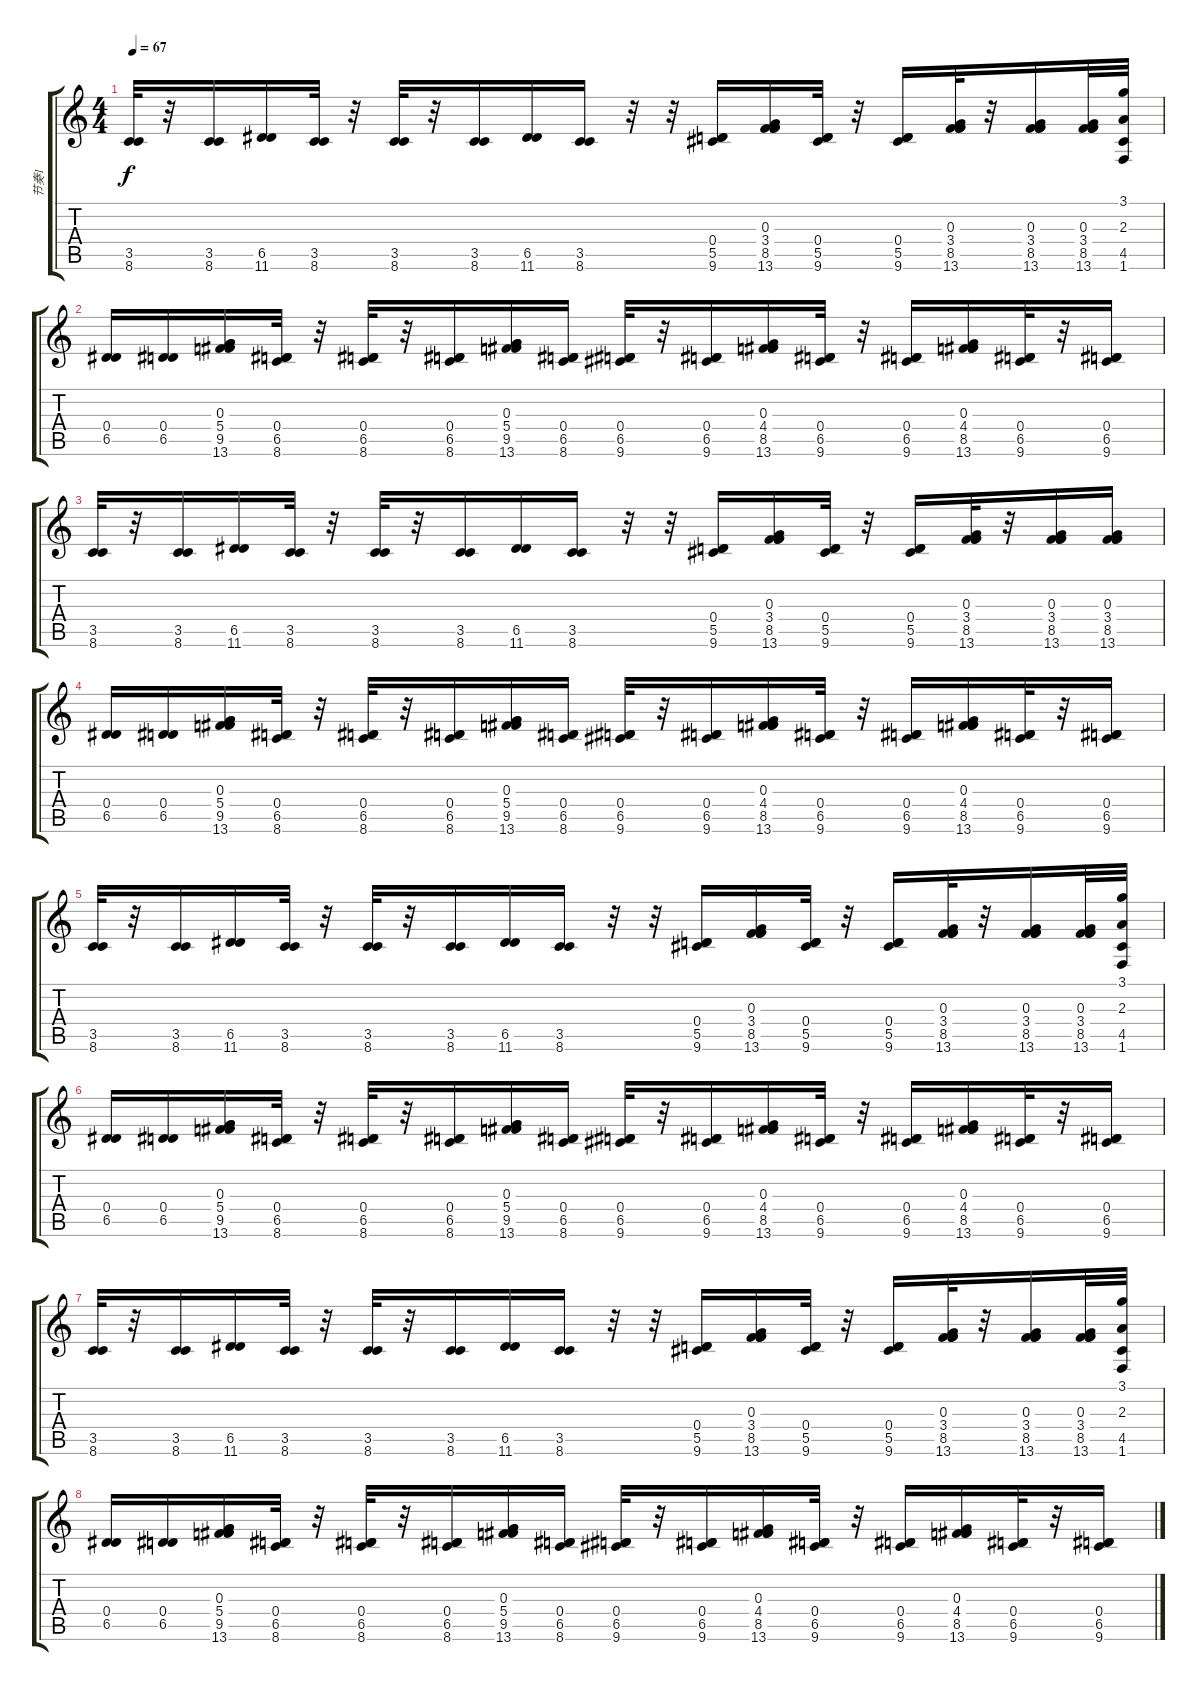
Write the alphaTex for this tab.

\track ("节奏1" "节奏1") {instrument acousticguitarsteel}
\staff {score tabs}
\tuning (E4 B3 G3 D3 A2 E2) {hide}
\ts (4 4)
\tempo 67
\clef g2
\ks c
(3.5 8.6).32{dy f} r.32 (3.5 8.6).16 (6.5 11.6).16 (3.5 8.6).32 r.32 (3.5 8.6).32 r.32 (3.5 8.6).16 (6.5 11.6).16 (3.5 8.6).16 r.32 r.32 (0.4 5.5 9.6).16 (0.3 3.4 8.5 13.6).16 (0.4 5.5 9.6).32 r.32 (0.4 5.5 9.6).16 (0.3 3.4 8.5 13.6).32 r.32 (0.3 3.4 8.5 13.6).16 (0.3 3.4 8.5 13.6).32 (3.1 2.3 4.5 1.6).32 |
(0.4 6.5).16 (0.4 6.5).16 (0.3 5.4 9.5 13.6).16 (0.4 6.5 8.6).32 r.32 (0.4 6.5 8.6).32 r.32 (0.4 6.5 8.6).16 (0.3 5.4 9.5 13.6).16 (0.4 6.5 8.6).16 (0.4 6.5 9.6).32 r.32 (0.4 6.5 9.6).16 (0.3 4.4 8.5 13.6).16 (0.4 6.5 9.6).32 r.32 (0.4 6.5 9.6).16 (0.3 4.4 8.5 13.6).16 (0.4 6.5 9.6).32 r.32 (0.4 6.5 9.6).16 |
(3.5 8.6).32 r.32 (3.5 8.6).16 (6.5 11.6).16 (3.5 8.6).32 r.32 (3.5 8.6).32 r.32 (3.5 8.6).16 (6.5 11.6).16 (3.5 8.6).16 r.32 r.32 (0.4 5.5 9.6).16 (0.3 3.4 8.5 13.6).16 (0.4 5.5 9.6).32 r.32 (0.4 5.5 9.6).16 (0.3 3.4 8.5 13.6).32 r.32 (0.3 3.4 8.5 13.6).16 (0.3 3.4 8.5 13.6).16 |
(0.4 6.5).16 (0.4 6.5).16 (0.3 5.4 9.5 13.6).16 (0.4 6.5 8.6).32 r.32 (0.4 6.5 8.6).32 r.32 (0.4 6.5 8.6).16 (0.3 5.4 9.5 13.6).16 (0.4 6.5 8.6).16 (0.4 6.5 9.6).32 r.32 (0.4 6.5 9.6).16 (0.3 4.4 8.5 13.6).16 (0.4 6.5 9.6).32 r.32 (0.4 6.5 9.6).16 (0.3 4.4 8.5 13.6).16 (0.4 6.5 9.6).32 r.32 (0.4 6.5 9.6).16 |
(3.5 8.6).32 r.32 (3.5 8.6).16 (6.5 11.6).16 (3.5 8.6).32 r.32 (3.5 8.6).32 r.32 (3.5 8.6).16 (6.5 11.6).16 (3.5 8.6).16 r.32 r.32 (0.4 5.5 9.6).16 (0.3 3.4 8.5 13.6).16 (0.4 5.5 9.6).32 r.32 (0.4 5.5 9.6).16 (0.3 3.4 8.5 13.6).32 r.32 (0.3 3.4 8.5 13.6).16 (0.3 3.4 8.5 13.6).32 (3.1 2.3 4.5 1.6).32 |
(0.4 6.5).16 (0.4 6.5).16 (0.3 5.4 9.5 13.6).16 (0.4 6.5 8.6).32 r.32 (0.4 6.5 8.6).32 r.32 (0.4 6.5 8.6).16 (0.3 5.4 9.5 13.6).16 (0.4 6.5 8.6).16 (0.4 6.5 9.6).32 r.32 (0.4 6.5 9.6).16 (0.3 4.4 8.5 13.6).16 (0.4 6.5 9.6).32 r.32 (0.4 6.5 9.6).16 (0.3 4.4 8.5 13.6).16 (0.4 6.5 9.6).32 r.32 (0.4 6.5 9.6).16 |
(3.5 8.6).32 r.32 (3.5 8.6).16 (6.5 11.6).16 (3.5 8.6).32 r.32 (3.5 8.6).32 r.32 (3.5 8.6).16 (6.5 11.6).16 (3.5 8.6).16 r.32 r.32 (0.4 5.5 9.6).16 (0.3 3.4 8.5 13.6).16 (0.4 5.5 9.6).32 r.32 (0.4 5.5 9.6).16 (0.3 3.4 8.5 13.6).32 r.32 (0.3 3.4 8.5 13.6).16 (0.3 3.4 8.5 13.6).32 (3.1 2.3 4.5 1.6).32 |
(0.4 6.5).16 (0.4 6.5).16 (0.3 5.4 9.5 13.6).16 (0.4 6.5 8.6).32 r.32 (0.4 6.5 8.6).32 r.32 (0.4 6.5 8.6).16 (0.3 5.4 9.5 13.6).16 (0.4 6.5 8.6).16 (0.4 6.5 9.6).32 r.32 (0.4 6.5 9.6).16 (0.3 4.4 8.5 13.6).16 (0.4 6.5 9.6).32 r.32 (0.4 6.5 9.6).16 (0.3 4.4 8.5 13.6).16 (0.4 6.5 9.6).32 r.32 (0.4 6.5 9.6).16
